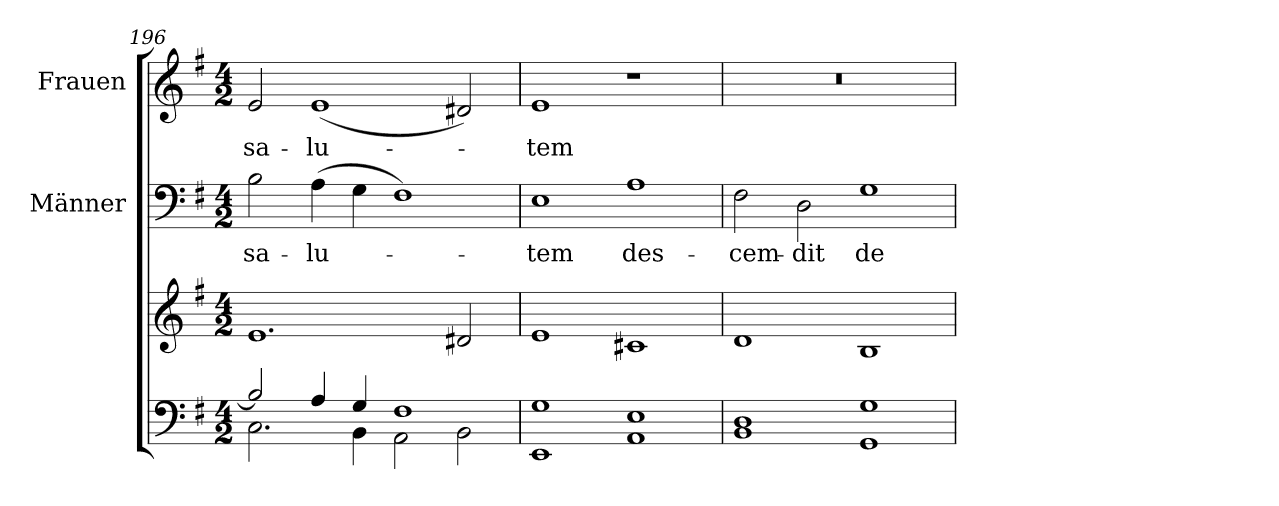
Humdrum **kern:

**kern	**kern	**kern	**text	**kern	**text
*part3	*part3	*part2	*part2	*part1	*part1
*staff4	*staff3	*staff2	*staff2	*staff1	*staff1
*	*	*I"Männer	*	*I"Frauen	*
*clefF4	*clefG2	*clefF4	*	*clefG2	*
*k[f#]	*k[f#]	*k[f#]	*	*k[f#]	*
*G:	*G:	*G:	*	*G:	*
*M4/2	*M4/2	*M4/2	*	*M4/2	*
=196	=196	=196	=196	=196	=196
*^	*	*	*	*	*
!	!	!	!	!LO:LY:b	!	!LO:LY:b
2B/]	2.C\	1.e	2B\	sa-	2e/	sa-
!	!	!	!	!LO:LY:b	!	!LO:LY:b
4A/	.	.	(>4A\	-lu-	(<1e	-lu-
4G/	4BB\	.	4G\	.	.	.
1F#	2AA\	.	1F#)	.	.	.
.	2BB\	2d#X/	.	.	2d#X/)	.
=197	=197	=197	=197	=197	=197	=197
!	!	!	!	!LO:LY:b	!	!LO:LY:b
1G	1EE	1e	1E	-tem	1e	-tem
!	!	!	!	!LO:LY:b	!	!
1E	1AA	1c#X	1A	des-	1r	.
=198	=198	=198	=198	=198	=198	=198
!	!	!	!	!LO:LY:b	!	!
1D	1BB	1d	2F#\	-cem-	0r	.
!	!	!	!	!LO:LY:b	!	!
.	.	.	2D\	-dit	.	.
!	!	!	!	!LO:LY:b	!	!
1G	1GG	1B	1G	de	.	.
*v	*v	*	*	*	*	*
=	=	=	=	=	=
*-	*-	*-	*-	*-	*-
